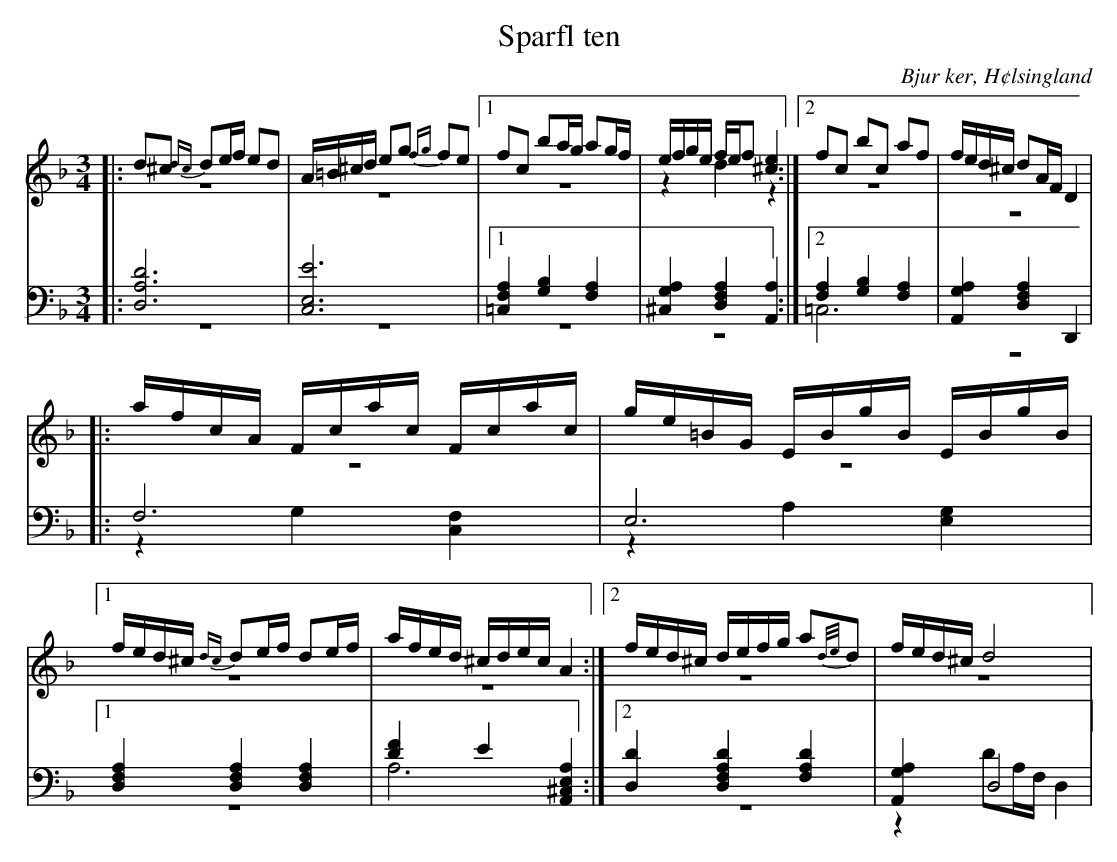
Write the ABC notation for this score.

X:1
T: Sparfl ten
O: Bjur ker, H¢lsingland
M: 3/4
L: 1/8
K: Dm
V:1
V:2 merge
V:3
V:4 merge
V:1
|:d^c {dc}de/f/ ed|A/=B/^c/d/ eg {fg}fe|1 fc ba/g/ ag/f/| e/f/g/e/ f/e/f [^c2e2]:|2 fc bc af|f/e/d/^c/ dA/F/ D2|
|:a/f/c/A/  F/c/a/c/ F/c/a/c/|g/e/=B/G/  E/B/g/B/  E/B/g/B/|1 f/e/d/^c/ {dc}de/f/ de/f/|a/f/e/d/ ^c/d/e/c/ A2:|2 f/e/d/^c/ d/e/f/g/ a{d/e/}d|f/e/d/^c/ d4|
V:2
|:z6|z6|1 z6|z2 d2 z2:|2 z6|z6|
|:z6|z6|1 z6|z6:|2 z6|z6|
V:3 clef=bass
|:[D,6A,6D6]|[E,6C,6E6]|1 [=C,2F,2A,2] [G,2B,2] [F,2A,2]|[^C,2G,2A,2] [D,2F,2A,2] [A,,2A,2]:|2 [F,2A,2] [G,2B,2] [F,2A,2]|[A,,2G,2A,2] [D,2F,2A,2] D,,2|
|:F,6|E,6|1 [D,2F,2A,2] [D,2F,2A,2] [D,2F,2A,2]|[D2F2] E2 [A,,2^C,2E,2A,2]:|2 [D,2D2] [D,2F,2A,2D2] [F,2A,2D2]|[A,,2G,2A,2] D,4|
V:4 clef=bass
|:z6|z6|1 z6|z6:|2 =C,6|z6|
|:z2 G,2 [C,2F,2]|z2 A,2 [E,2G,2]|1 z6|A,6:|2 z6|z2 DA,/F,/ D,2|
